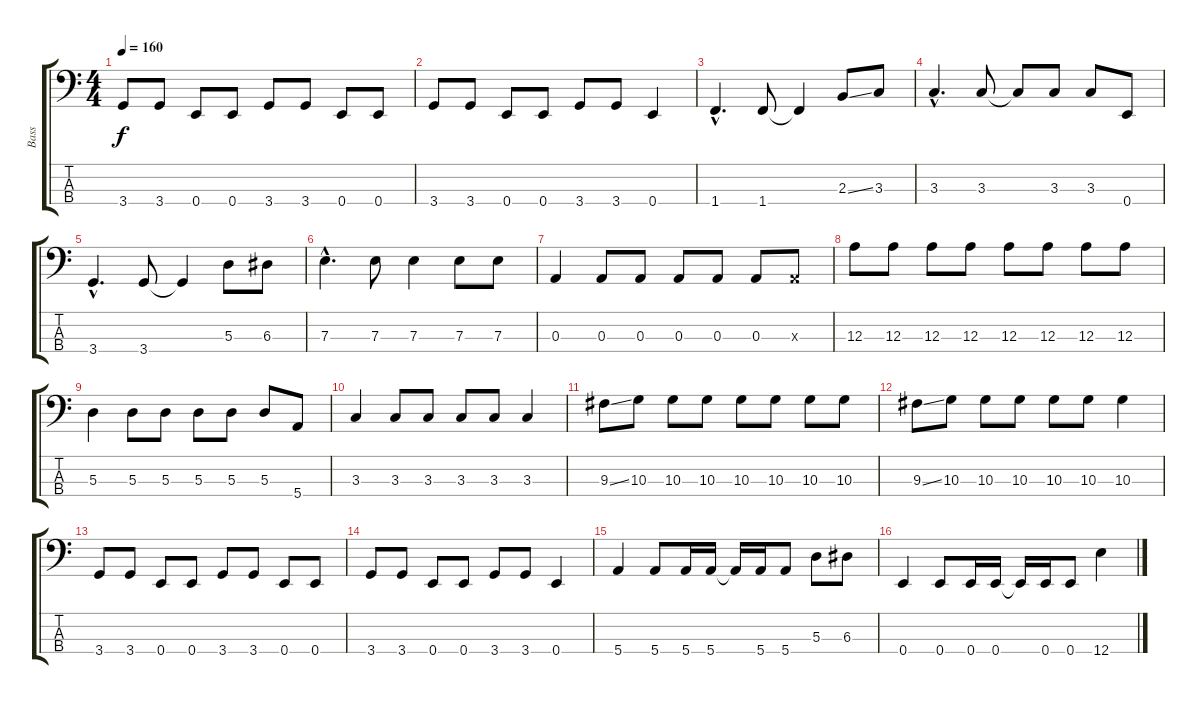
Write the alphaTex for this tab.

\track ("Bass" "Bass") {instrument electricbassfinger}
\staff {score tabs}
\tuning (G2 D2 A1 E1) {hide}
\ts (4 4)
\tempo 160
\clef f4
\ks c
3.4.8{dy f} 3.4.8 0.4.8 0.4.8 3.4.8 3.4.8 0.4.8 0.4.8 |
3.4.8 3.4.8 0.4.8 0.4.8 3.4.8 3.4.8 0.4.4 |
1.4{hac}.4{d} 1.4.8 1.4{t}.4 2.3{ss}.8 3.3.8 |
3.3{hac}.4{d} 3.3.8 3.3{t}.8 3.3.8 3.3.8 0.4.8 |
3.4{hac}.4{d} 3.4.8 3.4{t}.4 5.3.8 6.3.8 |
7.3{hac}.4{d} 7.3.8 7.3.4 7.3.8 7.3.8 |
0.3.4 0.3.8 0.3.8 0.3.8 0.3.8 0.3.8 0.3{x}.8 |
12.3.8 12.3.8 12.3.8 12.3.8 12.3.8 12.3.8 12.3.8 12.3.8 |
5.3.4 5.3.8 5.3.8 5.3.8 5.3.8 5.3.8 5.4.8 |
3.3.4 3.3.8 3.3.8 3.3.8 3.3.8 3.3.4 |
9.3{ss}.8 10.3.8 10.3.8 10.3.8 10.3.8 10.3.8 10.3.8 10.3.8 |
9.3{ss}.8 10.3.8 10.3.8 10.3.8 10.3.8 10.3.8 10.3.4 |
3.4.8 3.4.8 0.4.8 0.4.8 3.4.8 3.4.8 0.4.8 0.4.8 |
3.4.8 3.4.8 0.4.8 0.4.8 3.4.8 3.4.8 0.4.4 |
5.4.4 5.4.8 5.4.16 5.4.16 5.4{t}.16 5.4.16 5.4.8 5.3.8 6.3.8 |
0.4.4 0.4.8 0.4.16 0.4.16 0.4{t}.16 0.4.16 0.4.8 12.4.4
